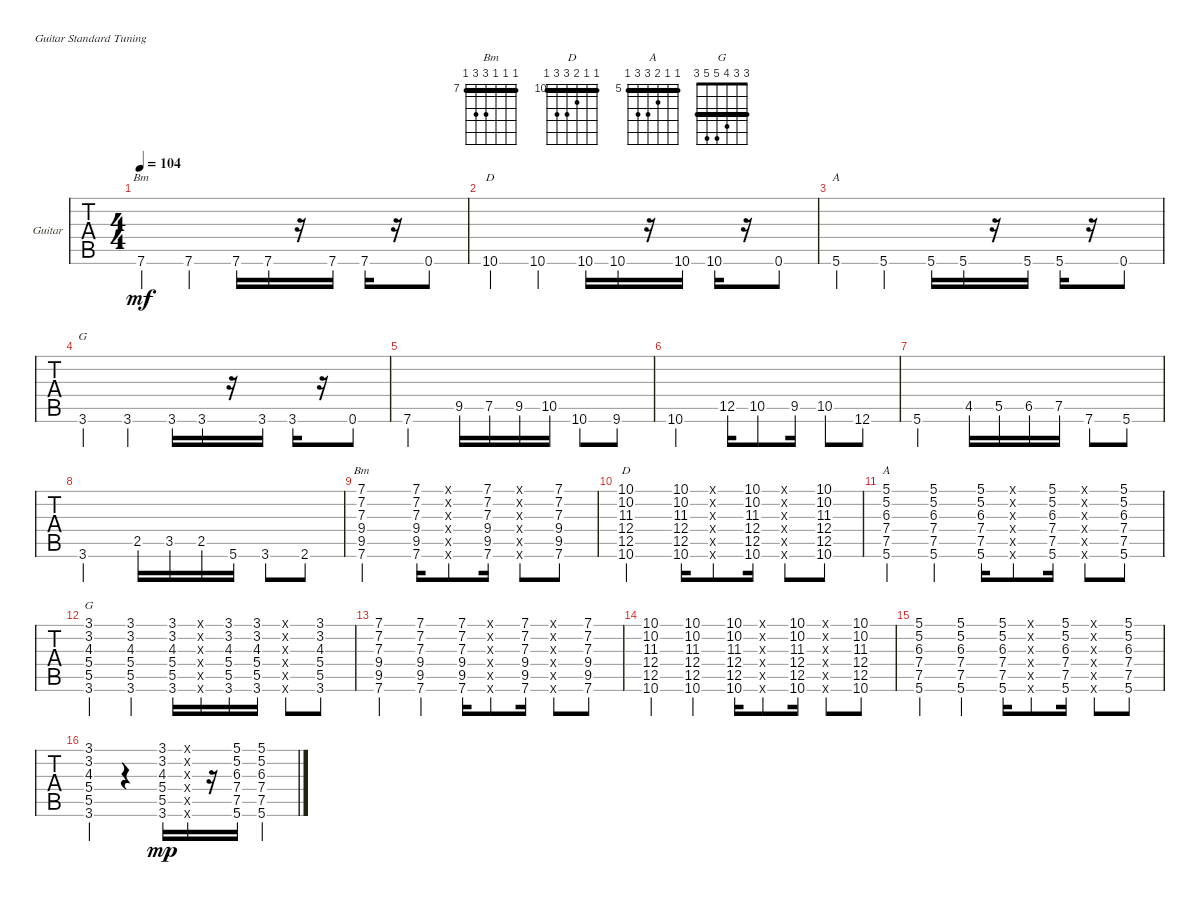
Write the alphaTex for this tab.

\defaultSystemsLayout 4
\bracketExtendMode groupsimilarinstruments
\firstSystemTrackNameOrientation horizontal
\otherSystemsTrackNameOrientation horizontal
\track ("Гитара" "Guitar") {instrument acousticguitarsteel}
\staff {tabs}
\tuning (E4 B3 G3 D3 A2 E2)
\chord ("Bm" x x 7 9 9 7) {firstfret 7 barre 7}
\chord ("D" 10 10 11 12 12 10) {firstfret 10 barre (10 10)}
\chord ("A" 5 5 6 7 7 5) {firstfret 5 barre (5 5)}
\chord ("G" 3 3 4 5 5 3) {barre (3 3)}
\chord ("Bm" 7 7 7 9 9 7) {firstfret 7 barre (7 7 7)}
\ts (4 4)
\tempo 104
\clef g2
\ks c
7.6.4{ch "Bm" dy mf instrument acousticguitarsteel} 7.6.4 7.6.16 7.6.16 r.16 7.6.16 7.6.16 r.16 0.6.8 |
10.6.4{ch "D"} 10.6.4 10.6.16 10.6.16 r.16 10.6.16 10.6.16 r.16 0.6.8 |
5.6.4{ch "A"} 5.6.4 5.6.16 5.6.16 r.16 5.6.16 5.6.16 r.16 0.6.8 |
3.6.4{ch "G"} 3.6.4 3.6.16 3.6.16 r.16 3.6.16 3.6.16 r.16 0.6.8 |
7.6.2 9.5.16 7.5.16 9.5.16 10.5.16 10.6.8 9.6.8 |
10.6.2 12.5.16 10.5.8 9.5.16 10.5.8 12.6.8 |
5.6.2 4.5.16 5.5.16 6.5.16 7.5.16 7.6.8 5.6.8 |
3.6.2 2.5.16 3.5.16 2.5.16 5.6.16 3.6.8 2.6.8 |
(9.4 7.3 7.2 7.1 9.5 7.6).2{ch "Bm"} (9.4 7.3 7.2 7.1 7.6 9.5).16 (9.4{x} 7.3{x} 7.2{x} 7.1{x} 0.6{x} 0.5{x}).8 (9.4 7.3 7.2 7.1 7.6 9.5).16 (9.4{x} 7.3{x} 7.2{x} 7.1{x} 0.5{x} 0.6{x}).8 (9.4 7.3 7.2 7.1 7.6 9.5).8 |
(12.4 11.3 10.2 10.1 10.6 12.5).2{ch "D"} (12.4 11.3 10.2 10.1 12.5 10.6).16 (12.4{x} 11.3{x} 10.2{x} 10.1{x} 0.6{x} 0.5{x}).8 (12.4 11.3 10.2 10.1 10.6 12.5).16 (12.4{x} 11.3{x} 10.2{x} 10.1{x} 0.5{x} 0.6{x}).8 (12.4 11.3 10.2 10.1 12.5 10.6).8 |
(7.4 6.3 5.2 5.1 7.5 5.6).4{ch "A"} (7.4 6.3 5.2 5.1 5.6 7.5).4 (7.4 6.3 5.2 5.1 7.5 5.6).16 (7.4{x} 6.3{x} 5.2{x} 5.1{x} 0.6{x} 0.5{x}).8 (7.4 6.3 5.2 5.1 5.6 7.5).16 (7.4{x} 6.3{x} 5.2{x} 5.1{x} 0.6{x} 0.5{x}).8 (7.4 6.3 5.2 5.1 7.5 5.6).8 |
(5.4 4.3 3.2 3.1 3.6 5.5).4{ch "G"} (5.4 4.3 3.2 3.1 5.5 3.6).4 (5.4 4.3 3.2 3.1 3.6 5.5).16 (5.4{x} 4.3{x} 3.2{x} 3.1{x} 0.6{x} 0.5{x}).16 (5.4 4.3 3.2 3.1 5.5 3.6).16 (5.4 4.3 3.2 3.1 3.6 5.5).16 (5.4{x} 4.3{x} 3.2{x} 3.1{x} 0.5{x} 0.6{x}).8 (5.4 4.3 3.2 3.1 5.5 3.6).8 |
(9.4 7.3 7.2 7.1 9.5 7.6).4 (9.4 7.3 7.2 7.1 7.6 9.5).4 (9.4 7.3 7.2 7.1 9.5 7.6).16 (9.4{x} 7.3{x} 7.2{x} 7.1{x} 0.6{x} 0.5{x}).8 (9.4 7.3 7.2 7.1 7.6 9.5).16 (9.4{x} 7.3{x} 7.2{x} 7.1{x} 0.6{x} 0.5{x}).8 (9.4 7.3 7.2 7.1 9.5 7.6).8 |
(12.4 11.3 10.2 10.1 12.5 10.6).4 (12.4 11.3 10.2 10.1 10.6 12.5).4 (12.4 11.3 10.2 10.1 12.5 10.6).16 (12.4{x} 11.3{x} 10.2{x} 10.1{x} 0.5{x} 0.6{x}).8 (12.4 11.3 10.2 10.1 10.6 12.5).16 (12.4{x} 11.3{x} 10.2{x} 10.1{x} 0.6{x} 0.5{x}).8 (12.4 11.3 10.2 10.1 12.5 10.6).8 |
(7.4 6.3 5.2 5.1 5.6 7.5).4 (7.4 6.3 5.2 5.1 7.5 5.6).4 (7.4 6.3 5.2 5.1 5.6 7.5).16 (7.4{x} 6.3{x} 5.2{x} 5.1{x} 0.5{x} 0.6{x}).8 (7.4 6.3 5.2 5.1 7.5 5.6).16 (7.4{x} 6.3{x} 5.2{x} 5.1{x} 0.6{x} 0.5{x}).8 (7.4 6.3 5.2 5.1 5.6 7.5).8 |
(5.4 4.3 3.2 3.1 5.5 3.6).4 r.4 (5.4 4.3 3.2 3.1 3.6 5.5).16{dy mp} (5.4{x} 4.3{x} 3.2{x} 3.1{x} 0.6{x} 0.5{x}).16 r.16 (7.4 6.3 5.2 5.1 7.5 5.6).16 (7.4 6.3 5.2 5.1 7.5 5.6).4
